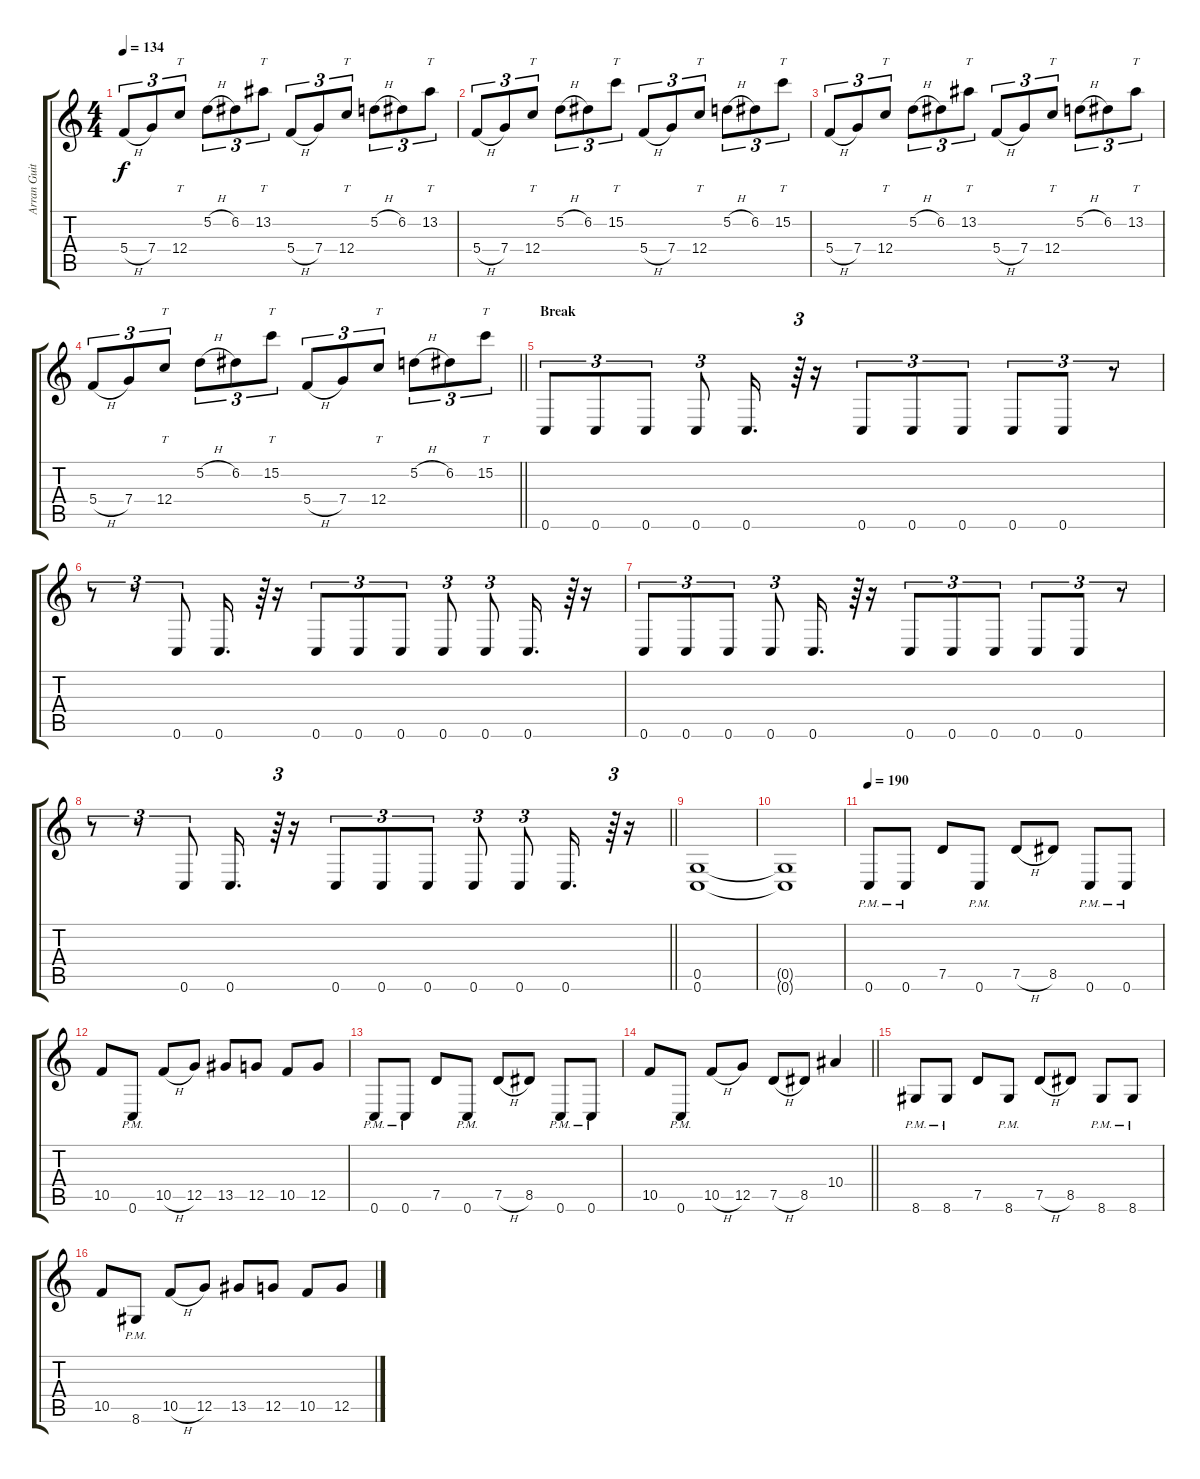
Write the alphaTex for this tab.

\track ("Arran Guitar" "Arran Guit") {instrument distortionguitar}
\staff {score tabs}
\tuning (D4 A3 F3 C3 G2 C2) {hide}
\ts (4 4)
\tempo 134
\clef g2
\ks c
5.4{h}.8{tu (3 2) dy f} 7.4.8{tu (3 2)} 12.4.8{tt tu (3 2)} 5.2{h}.8{tu (3 2)} 6.2.8{tu (3 2)} 13.2.8{tt tu (3 2)} 5.4{h}.8{tu (3 2)} 7.4.8{tu (3 2)} 12.4.8{tt tu (3 2)} 5.2{h}.8{tu (3 2)} 6.2.8{tu (3 2)} 13.2.8{tt tu (3 2)} |
5.4{h}.8{tu (3 2)} 7.4.8{tu (3 2)} 12.4.8{tt tu (3 2)} 5.2{h}.8{tu (3 2)} 6.2.8{tu (3 2)} 15.2.8{tt tu (3 2)} 5.4{h}.8{tu (3 2)} 7.4.8{tu (3 2)} 12.4.8{tt tu (3 2)} 5.2{h}.8{tu (3 2)} 6.2.8{tu (3 2)} 15.2.8{tt tu (3 2)} |
5.4{h}.8{tu (3 2)} 7.4.8{tu (3 2)} 12.4.8{tt tu (3 2)} 5.2{h}.8{tu (3 2)} 6.2.8{tu (3 2)} 13.2.8{tt tu (3 2)} 5.4{h}.8{tu (3 2)} 7.4.8{tu (3 2)} 12.4.8{tt tu (3 2)} 5.2{h}.8{tu (3 2)} 6.2.8{tu (3 2)} 13.2.8{tt tu (3 2)} |
\barLineRight lightlight
5.4{h}.8{tu (3 2)} 7.4.8{tu (3 2)} 12.4.8{tt tu (3 2)} 5.2{h}.8{tu (3 2)} 6.2.8{tu (3 2)} 15.2.8{tt tu (3 2)} 5.4{h}.8{tu (3 2)} 7.4.8{tu (3 2)} 12.4.8{tt tu (3 2)} 5.2{h}.8{tu (3 2)} 6.2.8{tu (3 2)} 15.2.8{tt tu (3 2)} |
\section ("" "Break")
0.6.8{tu (3 2)} 0.6.8{tu (3 2)} 0.6.8{tu (3 2)} 0.6.8{tu (3 2)} 0.6.16{d} r.64{tu (3 2)} r.16 0.6.8{tu (3 2)} 0.6.8{tu (3 2)} 0.6.8{tu (3 2)} 0.6.8{tu (3 2)} 0.6.8{tu (3 2)} r.8{tu (3 2)} |
r.8{tu (3 2)} r.8{tu (3 2)} 0.6.8{tu (3 2)} 0.6.16{d} r.64{tu (3 2)} r.16 0.6.8{tu (3 2)} 0.6.8{tu (3 2)} 0.6.8{tu (3 2)} 0.6.8{tu (3 2)} 0.6.8{tu (3 2)} 0.6.16{d} r.64{tu (3 2)} r.16 |
0.6.8{tu (3 2)} 0.6.8{tu (3 2)} 0.6.8{tu (3 2)} 0.6.8{tu (3 2)} 0.6.16{d} r.64{tu (3 2)} r.16 0.6.8{tu (3 2)} 0.6.8{tu (3 2)} 0.6.8{tu (3 2)} 0.6.8{tu (3 2)} 0.6.8{tu (3 2)} r.8{tu (3 2)} |
\barLineRight lightlight
r.8{tu (3 2)} r.8{tu (3 2)} 0.6.8{tu (3 2)} 0.6.16{d} r.64{tu (3 2)} r.16 0.6.8{tu (3 2)} 0.6.8{tu (3 2)} 0.6.8{tu (3 2)} 0.6.8{tu (3 2)} 0.6.8{tu (3 2)} 0.6.16{d} r.64{tu (3 2)} r.16 |
\section ("" "")
(0.5 0.6).1 |
(0.5{t} 0.6{t}).1 |
\tempo 190
0.6{pm}.8 0.6{pm}.8 7.5.8 0.6{pm}.8 7.5{h}.8 8.5.8 0.6{pm}.8 0.6{pm}.8 |
10.5.8 0.6{pm}.8 10.5{h}.8 12.5.8 13.5.8 12.5.8 10.5.8 12.5.8 |
0.6{pm}.8 0.6{pm}.8 7.5.8 0.6{pm}.8 7.5{h}.8 8.5.8 0.6{pm}.8 0.6{pm}.8 |
\barLineRight lightlight
10.5.8 0.6{pm}.8 10.5{h}.8 12.5.8 7.5{h}.8 8.5.8 10.4.4 |
8.6{pm}.8 8.6{pm}.8 7.5.8 8.6{pm}.8 7.5{h}.8 8.5.8 8.6{pm}.8 8.6{pm}.8 |
10.5.8 8.6{pm}.8 10.5{h}.8 12.5.8 13.5.8 12.5.8 10.5.8 12.5.8
